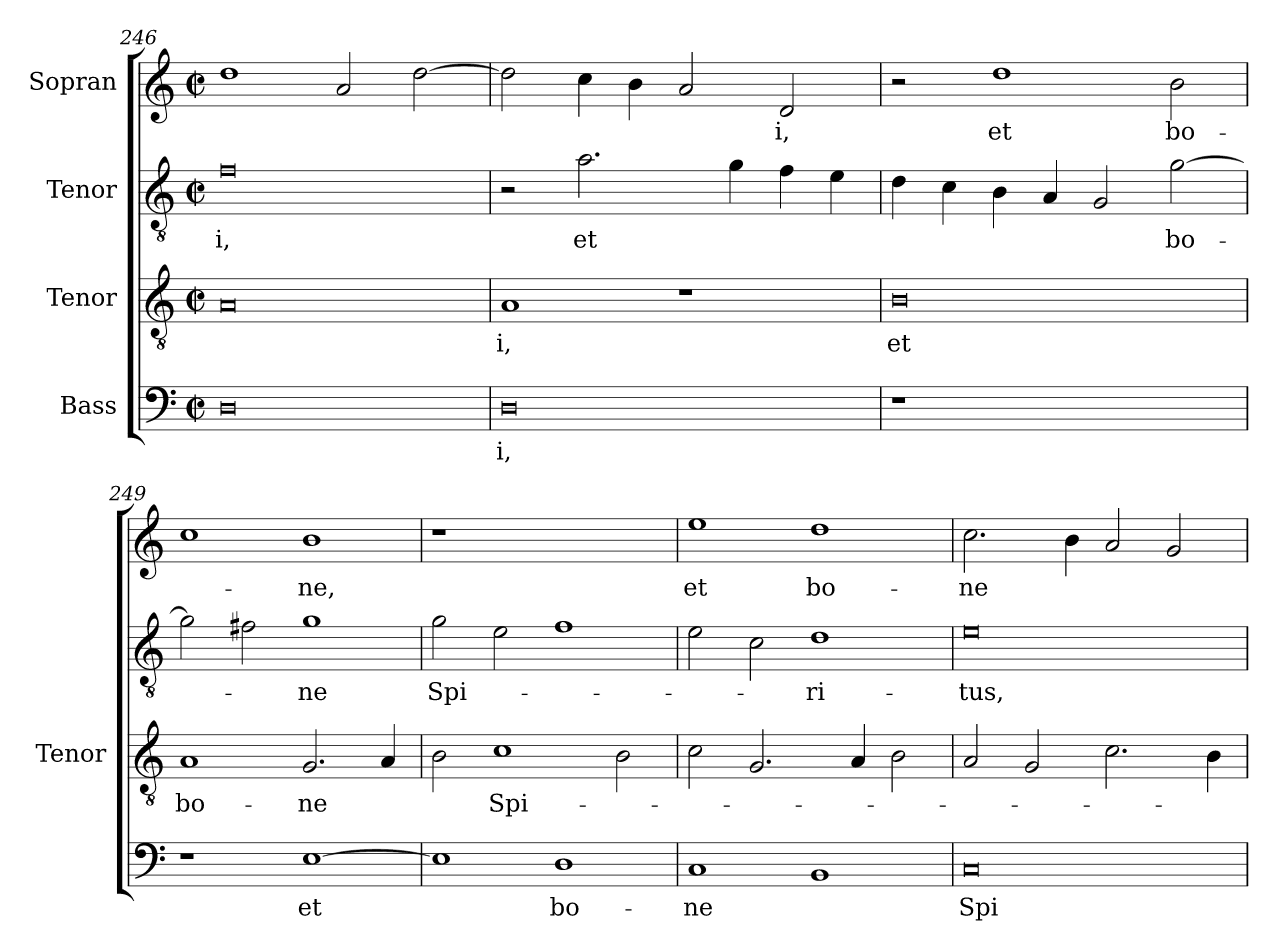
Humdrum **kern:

**kern	**text	**kern	**text	**kern	**text	**kern	**text
*part4	*part4	*part3	*part3	*part2	*part2	*part1	*part1
*staff4	*staff4	*staff3	*staff3	*staff2	*staff2	*staff1	*staff1
*I"Bass	*	*I"Tenor	*	*I"Tenor	*	*I"Sopran	*
*	*	*I'Tenor	*	*	*	*	*
*clefF4	*	*clefGv2	*	*clefGv2	*	*clefG2	*
*	*	*ITrd7c12	*	*ITrd7c12	*	*	*
*k[]	*	*k[]	*	*k[]	*	*k[]	*
*M2/2	*	*M2/2	*	*M2/2	*	*M2/2	*
*met(c|)	*	*met(c|)	*	*met(c|)	*	*met(c|)	*
=246	=246	=246	=246	=246	=246	=246	=246
!	!	!	!	!	!LO:LY:b:color=#000000	!	!
0Di	.	0AAi	.	0Fi	-i,	1ddi	.
.	.	.	.	.	.	2ai/	.
.	.	.	.	.	.	[>2ddi\	.
=247	=247	=247	=247	=247	=247	=247	=247
!	!LO:LY:b:color=#000000	!	!	!	!	!	!
!	!	!	!LO:LY:b:color=#000000	!	!	!	!
0Di	-i,	1AAi	-i,	2r	.	2ddi\]	.
!	!	!	!	!	!LO:LY:b:color=#000000	!	!
.	.	.	.	2.Ai\	et	4cci\	.
.	.	.	.	.	.	4bi\	.
.	.	1r	.	.	.	2ai/	.
.	.	.	.	4Gi\	.	.	.
!	!	!	!	!	!	!	!LO:LY:b:color=#000000
.	.	.	.	4Fi\	.	2di/	-i,
.	.	.	.	4Ei\	.	.	.
=248	=248	=248	=248	=248	=248	=248	=248
!LO:N:vis=1	!	!	!	!	!	!	!
!	!	!	!LO:LY:b:color=#000000	!	!	!	!
1r	.	0BBi	et	4Di\	.	2r	.
.	.	.	.	4Ci\	.	.	.
!	!	!	!	!	!	!	!LO:LY:b:color=#000000
.	.	.	.	4BBi\	.	1ddi	et
.	.	.	.	4AAi/	.	.	.
1ryy	.	.	.	2GGi/	.	.	.
!	!	!	!	!	!LO:LY:b:color=#000000	!	!
!	!	!	!	!	!	!	!LO:LY:b:color=#000000
.	.	.	.	[>2Gi\	bo-	2bi\	bo-
=249	=249	=249	=249	=249	=249	=249	=249
!	!	!	!LO:LY:b:color=#000000	!	!	!	!
1r	.	1AAi	bo-	2Gi\]	.	1cci	.
.	.	.	.	2F#Xi\	.	.	.
!	!LO:LY:b:color=#000000	!	!	!	!	!	!
!	!	!	!LO:LY:b:color=#000000	!	!	!	!
!	!	!	!	!	!LO:LY:b:color=#000000	!	!
!	!	!	!	!	!	!	!LO:LY:b:color=#000000
[>1Ei	et	2.GGi/	-ne	1Gi	-ne	1bi	-ne,
.	.	4AAi/	.	.	.	.	.
=250	=250	=250	=250	=250	=250	=250	=250
!	!	!	!	!	!LO:LY:b:color=#000000	!LO:N:vis=1	!
1Ei]	.	2BBi\	.	2Gi\	Spi-	1r	.
!	!	!	!LO:LY:b:color=#000000	!	!	!	!
.	.	1Ci	Spi-	2Ei\	.	.	.
!	!LO:LY:b:color=#000000	!	!	!	!	!	!
1Di	bo-	.	.	1Fi	.	1ryy	.
.	.	2BBi\	.	.	.	.	.
=251	=251	=251	=251	=251	=251	=251	=251
!	!LO:LY:b:color=#000000	!	!	!	!	!	!
!	!	!	!	!	!	!	!LO:LY:b:color=#000000
1Ci	-ne	2Ci\	.	2Ei\	.	1eei	et
.	.	2.GGi/	.	2Ci\	.	.	.
!	!	!	!	!	!LO:LY:b:color=#000000	!	!
!	!	!	!	!	!	!	!LO:LY:b:color=#000000
1BBi	.	.	.	1Di	-ri-	1ddi	bo-
.	.	4AAi/	.	.	.	.	.
.	.	2BBi\	.	.	.	.	.
!!LO:LB:g=z
=252	=252	=252	=252	=252	=252	=252	=252
!	!LO:LY:b:color=#000000	!	!	!	!	!	!
!	!	!	!	!	!LO:LY:b:color=#000000	!	!
!	!	!	!	!	!	!	!LO:LY:b:color=#000000
0Ci	Spi-	2AAi/	.	0Ei	-tus,	2.cci\	-ne
.	.	2GGi/	.	.	.	.	.
.	.	.	.	.	.	4bi\	.
.	.	2.Ci\	.	.	.	2ai/	.
.	.	.	.	.	.	2gi/	.
.	.	4BBi\	.	.	.	.	.
=	=	=	=	=	=	=	=
*-	*-	*-	*-	*-	*-	*-	*-
